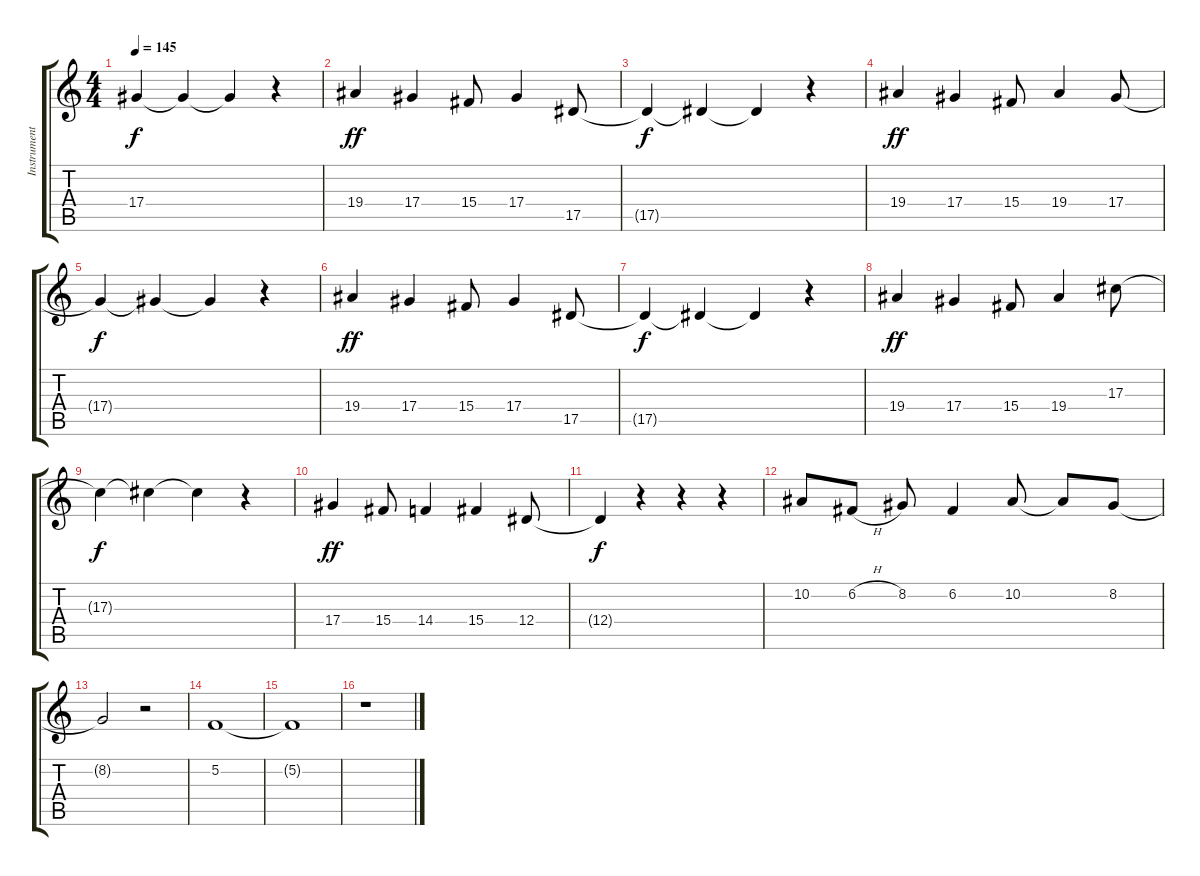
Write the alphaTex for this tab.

\track ("Instrument1" "Instrument") {instrument piccolo}
\staff {score tabs}
\tuning (F4 C4 Ab3 Eb3 Bb2 F2) {hide}
\ts (4 4)
\tempo 145
\clef g2
\ks c
17.4{t}.4{dy f} 17.4{t}.4 17.4{t}.4 r.4 |
19.4.4{dy ff} 17.4.4 15.4.8 17.4.4 17.5.8 |
17.5{t}.4{dy f} 17.5{t}.4 17.5{t}.4 r.4 |
19.4.4{dy ff} 17.4.4 15.4.8 19.4.4 17.4.8 |
17.4{t}.4{dy f} 17.4{t}.4 17.4{t}.4 r.4 |
19.4.4{dy ff} 17.4.4 15.4.8 17.4.4 17.5.8 |
17.5{t}.4{dy f} 17.5{t}.4 17.5{t}.4 r.4 |
19.4.4{dy ff} 17.4.4 15.4.8 19.4.4 17.3.8 |
17.3{t}.4{dy f} 17.3{t}.4 17.3{t}.4 r.4 |
17.4.4{dy ff} 15.4.8 14.4.4 15.4.4 12.4.8 |
12.4{t}.4{dy f} r.4 r.4 r.4 |
10.2.8 6.2{h}.8 8.2.8 6.2.4 10.2.8 10.2{t}.8 8.2.8 |
8.2{t}.2 r.2 |
5.2.1 |
5.2{t}.1 |
r.1
